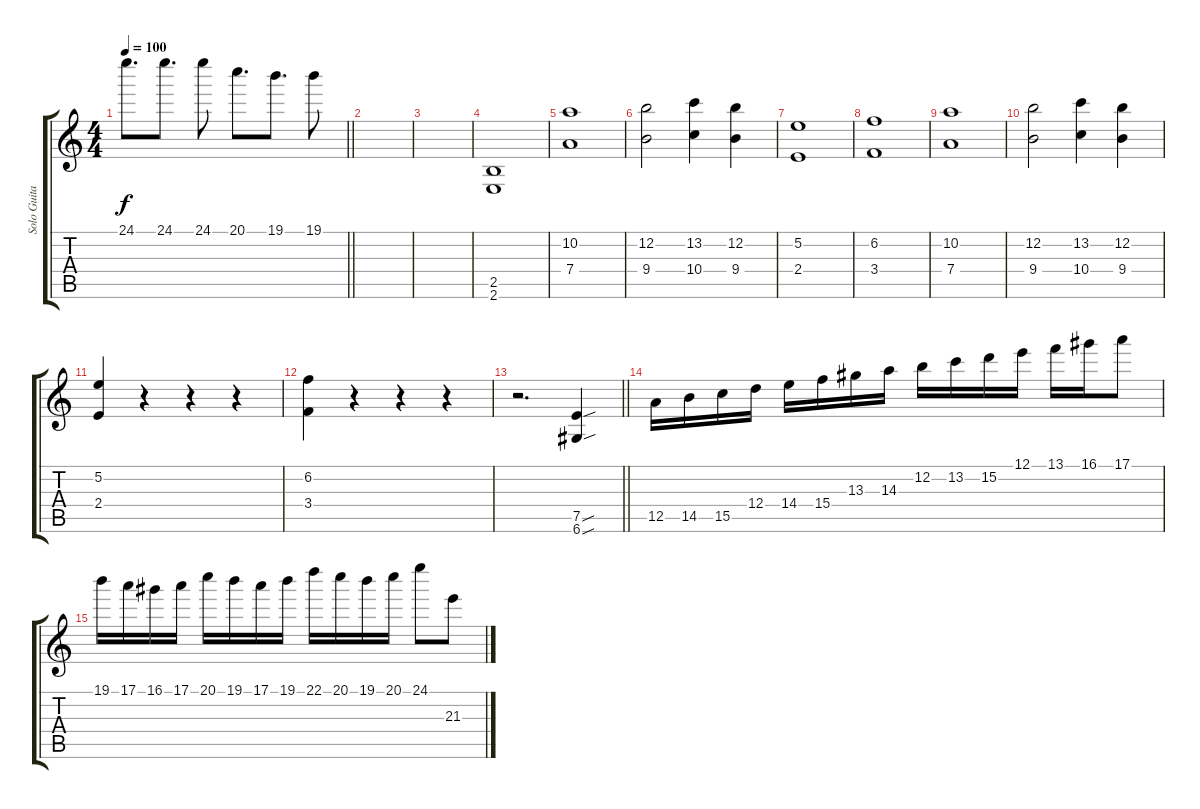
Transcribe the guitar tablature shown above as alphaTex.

\track ("Solo Guitar" "Solo Guita") {instrument distortionguitar}
\staff {score tabs}
\tuning (E4 B3 G3 D3 A2 D2) {hide}
\ts (4 4)
\tempo 100
\clef g2
\barLineRight lightlight
\ks c
24.1.8{d dy f} 24.1.8{d} 24.1.8 20.1.8{d balance 8} 19.1.8{d} 19.1.8 |
|
|
(2.5 2.6).1{balance 2} |
(10.2 7.4).1 |
(12.2 9.4).2 (13.2 10.4).4 (12.2 9.4).4 |
(5.2 2.4).1 |
(6.2 3.4).1 |
(10.2 7.4).1 |
(12.2 9.4).2 (13.2 10.4).4 (12.2 9.4).4 |
(5.2 2.4).4 r.4 r.4 r.4 |
(6.2 3.4).4 r.4 r.4 r.4 |
\barLineRight lightlight
r.2{d} (7.5{sou} 6.6{sou}).4 |
\section ("" "")
12.5.16 14.5.16 15.5.16 12.4.16 14.4.16 15.4.16 13.3.16 14.3.16 12.2.16 13.2.16 15.2.16 12.1.16 13.1.16 16.1.16 17.1.8 |
19.1.16 17.1.16 16.1.16 17.1.16 20.1.16 19.1.16 17.1.16 19.1.16 22.1.16 20.1.16 19.1.16 20.1.16 24.1.8 21.3.8
